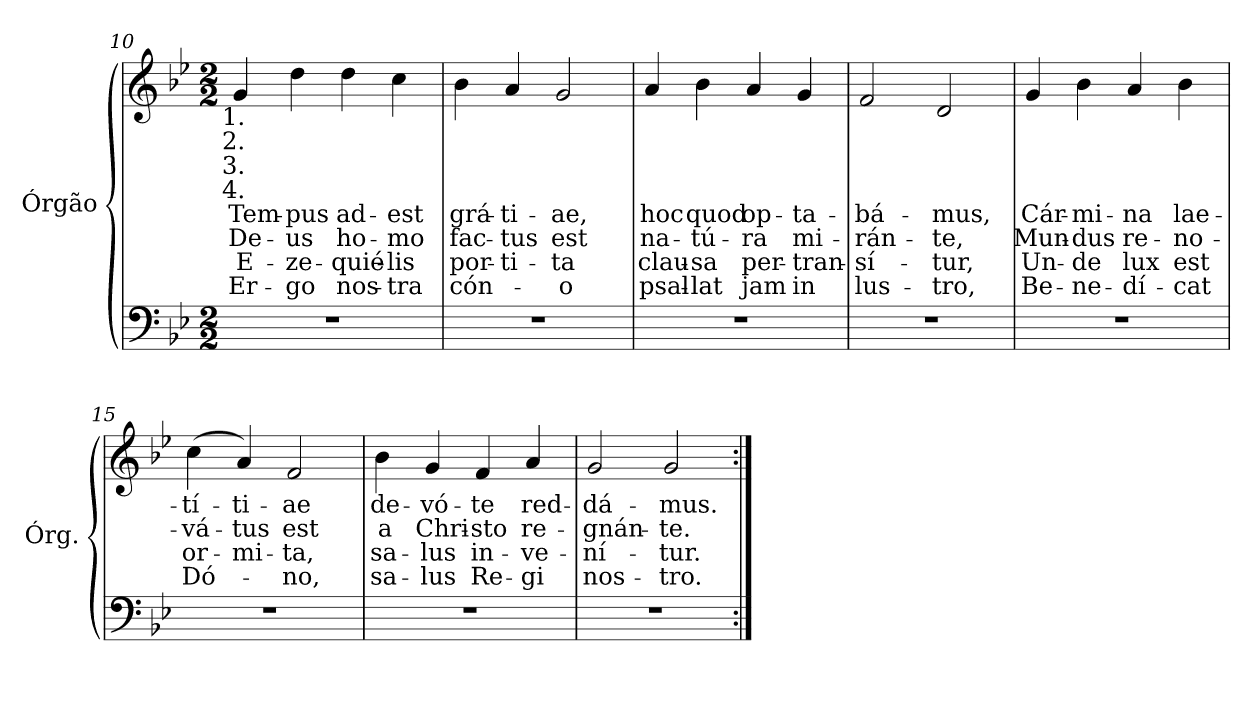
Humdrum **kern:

**kern	**kern	**text	**text	**text	**text
*part1	*part1	*part1	*part1	*part1	*part1
*staff2	*staff1	*staff1	*staff1	*staff1	*staff1
*I"Órgão	*	*	*	*	*
*I'Órg.	*	*	*	*	*
!!LO:LB:g=z
*clefF4	*clefG2	*	*	*	*
*k[b-e-]	*k[b-e-]	*	*	*	*
*g:	*g:	*	*	*	*
*M2/2	*M2/2	*	*	*	*
=10	=10	=10	=10	=10	=10
!	!LO:TX:b:cj:t=1.	!	!	!	!
!	!LO:TX:b:cj:t=2.	!	!	!	!
!	!LO:TX:b:cj:t=3.	!	!	!	!
!	!LO:TX:b:cj:t=4.	!	!	!	!
!	!	!LO:LY:b:color=#000000	!LO:LY:b:color=#000000	!LO:LY:b:color=#000000	!LO:LY:b:color=#000000
1r	4gi/	Tem-	De-	E-	Er-
!	!	!LO:LY:b:color=#000000	!LO:LY:b:color=#000000	!LO:LY:b:color=#000000	!LO:LY:b:color=#000000
.	4ddi\	-pus	-us	-ze-	-go
!	!	!LO:LY:b:color=#000000	!LO:LY:b:color=#000000	!LO:LY:b:color=#000000	!LO:LY:b:color=#000000
.	4ddi\	ad-	ho-	-quié-	nos-
!	!	!LO:LY:b:color=#000000	!LO:LY:b:color=#000000	!LO:LY:b:color=#000000	!LO:LY:b:color=#000000
.	4cci\	-est	-mo	-lis	-tra
=11	=11	=11	=11	=11	=11
!	!	!LO:LY:b:color=#000000	!LO:LY:b:color=#000000	!LO:LY:b:color=#000000	!LO:LY:b:color=#000000
1r	4b-i\	grá-	fac-	por-	cón-
!	!	!LO:LY:b:color=#000000	!LO:LY:b:color=#000000	!LO:LY:b:color=#000000	!
.	4ai/	-ti-	-tus	-ti-	.
!	!	!LO:LY:b:color=#000000	!LO:LY:b:color=#000000	!LO:LY:b:color=#000000	!LO:LY:b:color=#000000
.	2gi/	-ae,	est	-ta	-o
=12	=12	=12	=12	=12	=12
!	!	!LO:LY:b:color=#000000	!LO:LY:b:color=#000000	!LO:LY:b:color=#000000	!LO:LY:b:color=#000000
1r	4ai/	hoc	na-	clau-	psal-
!	!	!LO:LY:b:color=#000000	!LO:LY:b:color=#000000	!LO:LY:b:color=#000000	!LO:LY:b:color=#000000
.	4b-i\	quod	-tú-	-sa	-lat
!	!	!LO:LY:b:color=#000000	!LO:LY:b:color=#000000	!LO:LY:b:color=#000000	!LO:LY:b:color=#000000
.	4ai/	op-	-ra	per-	jam
!	!	!LO:LY:b:color=#000000	!LO:LY:b:color=#000000	!LO:LY:b:color=#000000	!LO:LY:b:color=#000000
.	4gi/	-ta-	mi-	-tran-	in
=13	=13	=13	=13	=13	=13
!	!	!LO:LY:b:color=#000000	!LO:LY:b:color=#000000	!LO:LY:b:color=#000000	!LO:LY:b:color=#000000
1r	2fi/	-bá-	-rán-	-sí-	lus-
!	!	!LO:LY:b:color=#000000	!LO:LY:b:color=#000000	!LO:LY:b:color=#000000	!LO:LY:b:color=#000000
.	2di/	-mus,	-te,	-tur,	-tro,
!!LO:LB:g=z
=14	=14	=14	=14	=14	=14
!	!	!LO:LY:b:color=#000000	!LO:LY:b:color=#000000	!LO:LY:b:color=#000000	!LO:LY:b:color=#000000
1r	4gi/	Cár-	Mun-	Un-	Be-
!	!	!LO:LY:b:color=#000000	!LO:LY:b:color=#000000	!LO:LY:b:color=#000000	!LO:LY:b:color=#000000
.	4b-i\	-mi-	-dus	-de	-ne-
!	!	!LO:LY:b:color=#000000	!LO:LY:b:color=#000000	!LO:LY:b:color=#000000	!LO:LY:b:color=#000000
.	4ai/	-na	re-	lux	-dí-
!	!	!LO:LY:b:color=#000000	!LO:LY:b:color=#000000	!LO:LY:b:color=#000000	!LO:LY:b:color=#000000
.	4b-i\	lae-	-no-	est	-cat
=15	=15	=15	=15	=15	=15
!	!	!LO:LY:b:color=#000000	!LO:LY:b:color=#000000	!LO:LY:b:color=#000000	!LO:LY:b:color=#000000
1r	(4cci\	-tí-	-vá-	or-	Dó-
!	!	!LO:LY:b:color=#000000	!LO:LY:b:color=#000000	!LO:LY:b:color=#000000	!
.	4ai/)	-ti-	-tus	-mi-	.
!	!	!LO:LY:b:color=#000000	!LO:LY:b:color=#000000	!LO:LY:b:color=#000000	!LO:LY:b:color=#000000
.	2fi/	-ae	est	-ta,	-no,
=16	=16	=16	=16	=16	=16
!	!	!LO:LY:b:color=#000000	!LO:LY:b:color=#000000	!LO:LY:b:color=#000000	!LO:LY:b:color=#000000
1r	4b-i\	de-	a	sa-	sa-
!	!	!LO:LY:b:color=#000000	!LO:LY:b:color=#000000	!LO:LY:b:color=#000000	!LO:LY:b:color=#000000
.	4gi/	-vó-	Chri-	-lus	-lus
!	!	!LO:LY:b:color=#000000	!LO:LY:b:color=#000000	!LO:LY:b:color=#000000	!LO:LY:b:color=#000000
.	4fi/	-te	-sto	in-	Re-
!	!	!LO:LY:b:color=#000000	!LO:LY:b:color=#000000	!LO:LY:b:color=#000000	!LO:LY:b:color=#000000
.	4ai/	red-	re-	-ve-	-gi
=17	=17	=17	=17	=17	=17
!	!	!LO:LY:b:color=#000000	!LO:LY:b:color=#000000	!LO:LY:b:color=#000000	!LO:LY:b:color=#000000
1r	2gi/	-dá-	-gnán-	-ní-	nos-
!	!	!LO:LY:b:color=#000000	!LO:LY:b:color=#000000	!LO:LY:b:color=#000000	!LO:LY:b:color=#000000
.	2gi/	-mus.	-te.	-tur.	-tro.
=:|!	=:|!	=:|!	=:|!	=:|!	=:|!
*-	*-	*-	*-	*-	*-
